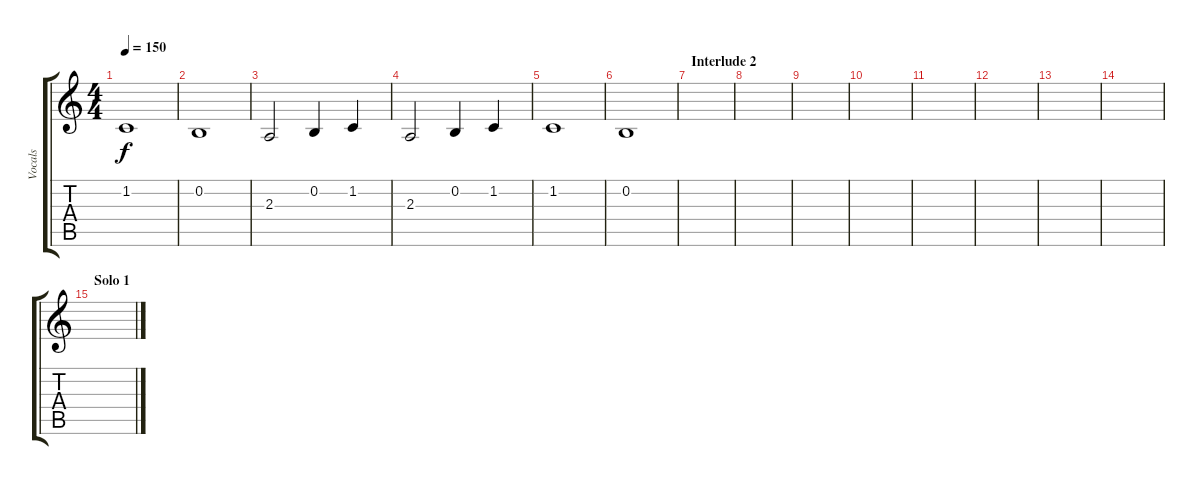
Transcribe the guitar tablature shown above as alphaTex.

\track ("Vocals" "Vocals") {instrument lead2sawtooth}
\staff {score tabs}
\tuning (E4 B3 G3 D3 A2 E2) {hide}
\ts (4 4)
\tempo 150
\clef g2
\ks c
1.2.1{dy f} |
0.2.1 |
2.3.2 0.2.4 1.2.4 |
2.3.2 0.2.4 1.2.4 |
1.2.1 |
0.2.1 |
\section ("" "Interlude 2")
|
|
|
|
|
|
|
|
\section ("" "Solo 1")
